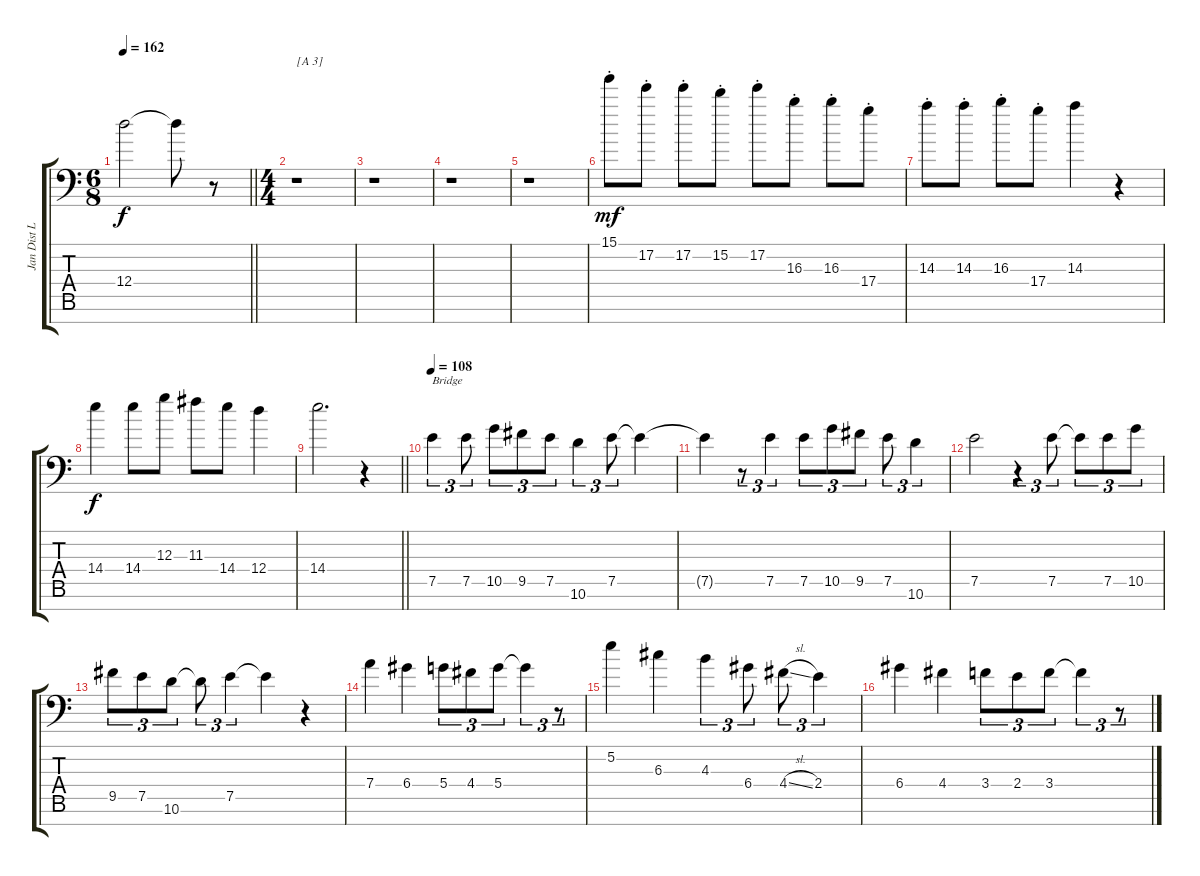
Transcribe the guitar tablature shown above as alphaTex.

\track ("Jan Dist Lead" "Jan Dist L") {instrument overdrivenguitar}
\staff {score tabs}
\tuning (E4 B3 G3 D3 A2 E2 C-1) {hide}
\ts (6 8)
\tempo 162
\clef f4
\barLineRight lightlight
\ks c
12.4.2{dy f} 12.4{t}.8 r.8 |
\ts (4 4)
r.1{txt "[A 3]"} |
r.1 |
r.1 |
r.1 |
15.1{st}.8{dy mf} 17.2{st}.8 17.2{st}.8 15.2{st}.8 17.2{st}.8 16.3{st}.8 16.3{st}.8 17.4{st}.8 |
14.3{st}.8 14.3{st}.8 16.3{st}.8 17.4{st}.8 14.3.4 r.4 |
14.4.4{dy f} 14.4.8 12.3.8 11.3.8 14.4.8 12.4.4 |
\barLineRight lightlight
14.4.2{d} r.4 |
\tempo 108
7.5.4{tu (3 2) txt "Bridge"} 7.5.8{tu (3 2)} 10.5.8{tu (3 2)} 9.5.8{tu (3 2)} 7.5.8{tu (3 2)} 10.6.4{tu (3 2)} 7.5.8{tu (3 2)} 7.5{t}.4 |
7.5{t}.4 r.8{tu (3 2)} 7.5.4{tu (3 2)} 7.5.8{tu (3 2)} 10.5.8{tu (3 2)} 9.5.8{tu (3 2)} 7.5.8{tu (3 2)} 10.6.4{tu (3 2)} |
7.5.2 r.4{tu (3 2)} 7.5.8{tu (3 2)} 7.5{t}.8{tu (3 2)} 7.5.8{tu (3 2)} 10.5.8{tu (3 2)} |
9.5.8{tu (3 2)} 7.5.8{tu (3 2)} 10.6.8{tu (3 2)} 10.6{t}.8{tu (3 2)} 7.5.4{tu (3 2)} 7.5{t}.4 r.4 |
7.4.4 6.4.4 5.4.8{tu (3 2)} 4.4.8{tu (3 2)} 5.4.8{tu (3 2)} 5.4{t}.4{tu (3 2)} r.8{tu (3 2)} |
5.2.4 6.3.4 4.3.4{tu (3 2)} 6.4.8{tu (3 2)} 4.4{sl}.8{tu (3 2)} 2.4.4{tu (3 2)} |
6.4.4 4.4.4 3.4.8{tu (3 2)} 2.4.8{tu (3 2)} 3.4.8{tu (3 2)} 3.4{t}.4{tu (3 2)} r.8{tu (3 2)}
